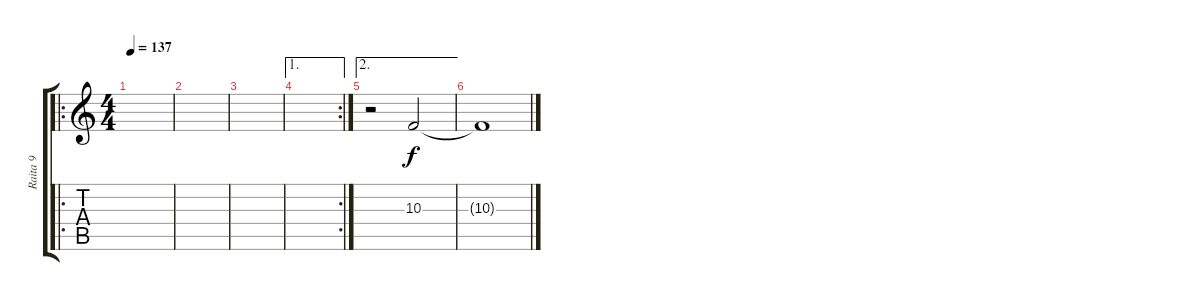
\track ("Raita 9" "Raita 9") {instrument reversecymbal}
\staff {score tabs}
\tuning (E4 B3 G3 D3 A2 E2) {hide}
\ro
\ts (4 4)
\tempo 137
\clef g2
\ks c
|
|
|
\ae 1
\rc 2
|
\ae 2
r.2 10.3.2 |
10.3{t}.1{dy f}
